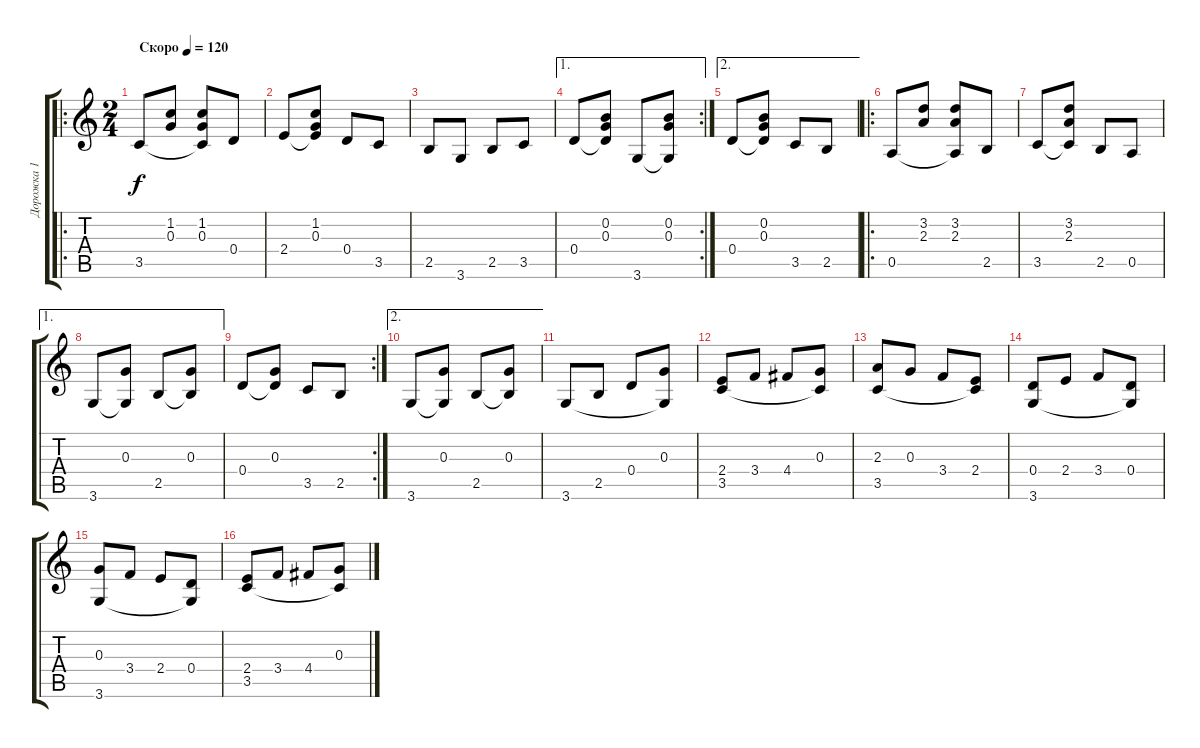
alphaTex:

\track ("Дорожка 1" "Дорожка 1") {instrument acousticguitarnylon}
\staff {score tabs}
\tuning (E4 B3 G3 D3 A2 E2) {hide}
\ro
\ts (2 4)
\tempo (120 "Скоро")
\clef g2
\ks c
3.5.8{dy f instrument acousticguitarnylon} (1.2 0.3).8 (1.2 0.3 3.5{t}).8 0.4.8 |
2.4.8 (1.2 0.3 2.4{t}).8 0.4.8 3.5.8 |
2.5.8 3.6.8 2.5.8 3.5.8 |
\ae 1
\rc 2
0.4.8 (0.2 0.3 0.4{t}).8 3.6.8 (0.2 0.3 3.6{t}).8 |
\ae 2
0.4.8 (0.2 0.3 0.4{t}).8 3.5.8 2.5.8 |
\ro
0.5.8 (3.2 2.3).8 (3.2 2.3 0.5{t}).8 2.5.8 |
3.5.8 (3.2 2.3 3.5{t}).8 2.5.8 0.5.8 |
\ae 1
3.6.8 (0.3 3.6{t}).8 2.5.8 (0.3 2.5{t}).8 |
\rc 2
0.4.8 (0.3 0.4{t}).8 3.5.8 2.5.8 |
\ae 2
3.6.8 (0.3 3.6{t}).8 2.5.8 (0.3 2.5{t}).8 |
3.6.8 2.5.8 0.4.8 (0.3 3.6{t}).8 |
(2.4 3.5).8 3.4.8 4.4.8 (0.3 3.5{t}).8 |
(2.3 3.5).8 0.3.8 3.4.8 (2.4 3.5{t}).8 |
(0.4 3.6).8 2.4.8 3.4.8 (0.4 3.6{t}).8 |
(0.3 3.6).8 3.4.8 2.4.8 (0.4 3.6{t}).8 |
(2.4 3.5).8 3.4.8 4.4.8 (0.3 3.5{t}).8
